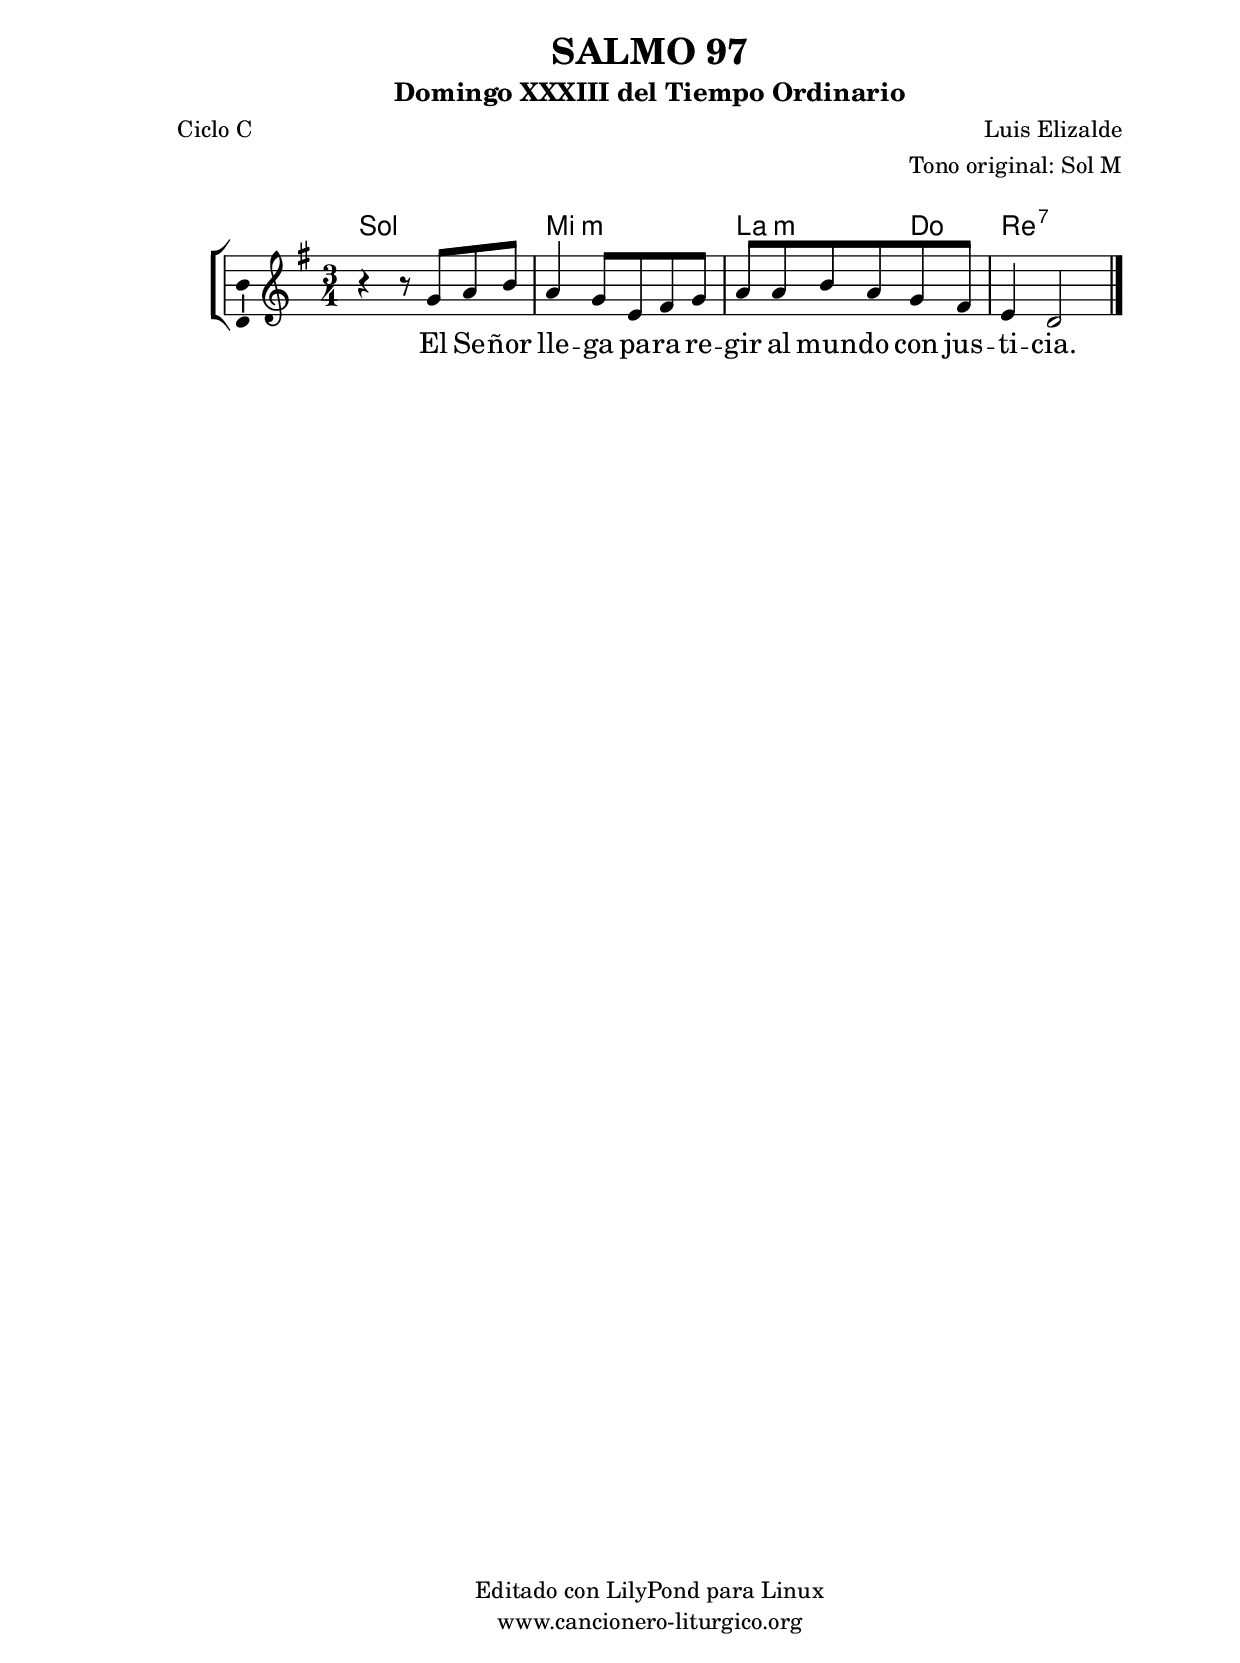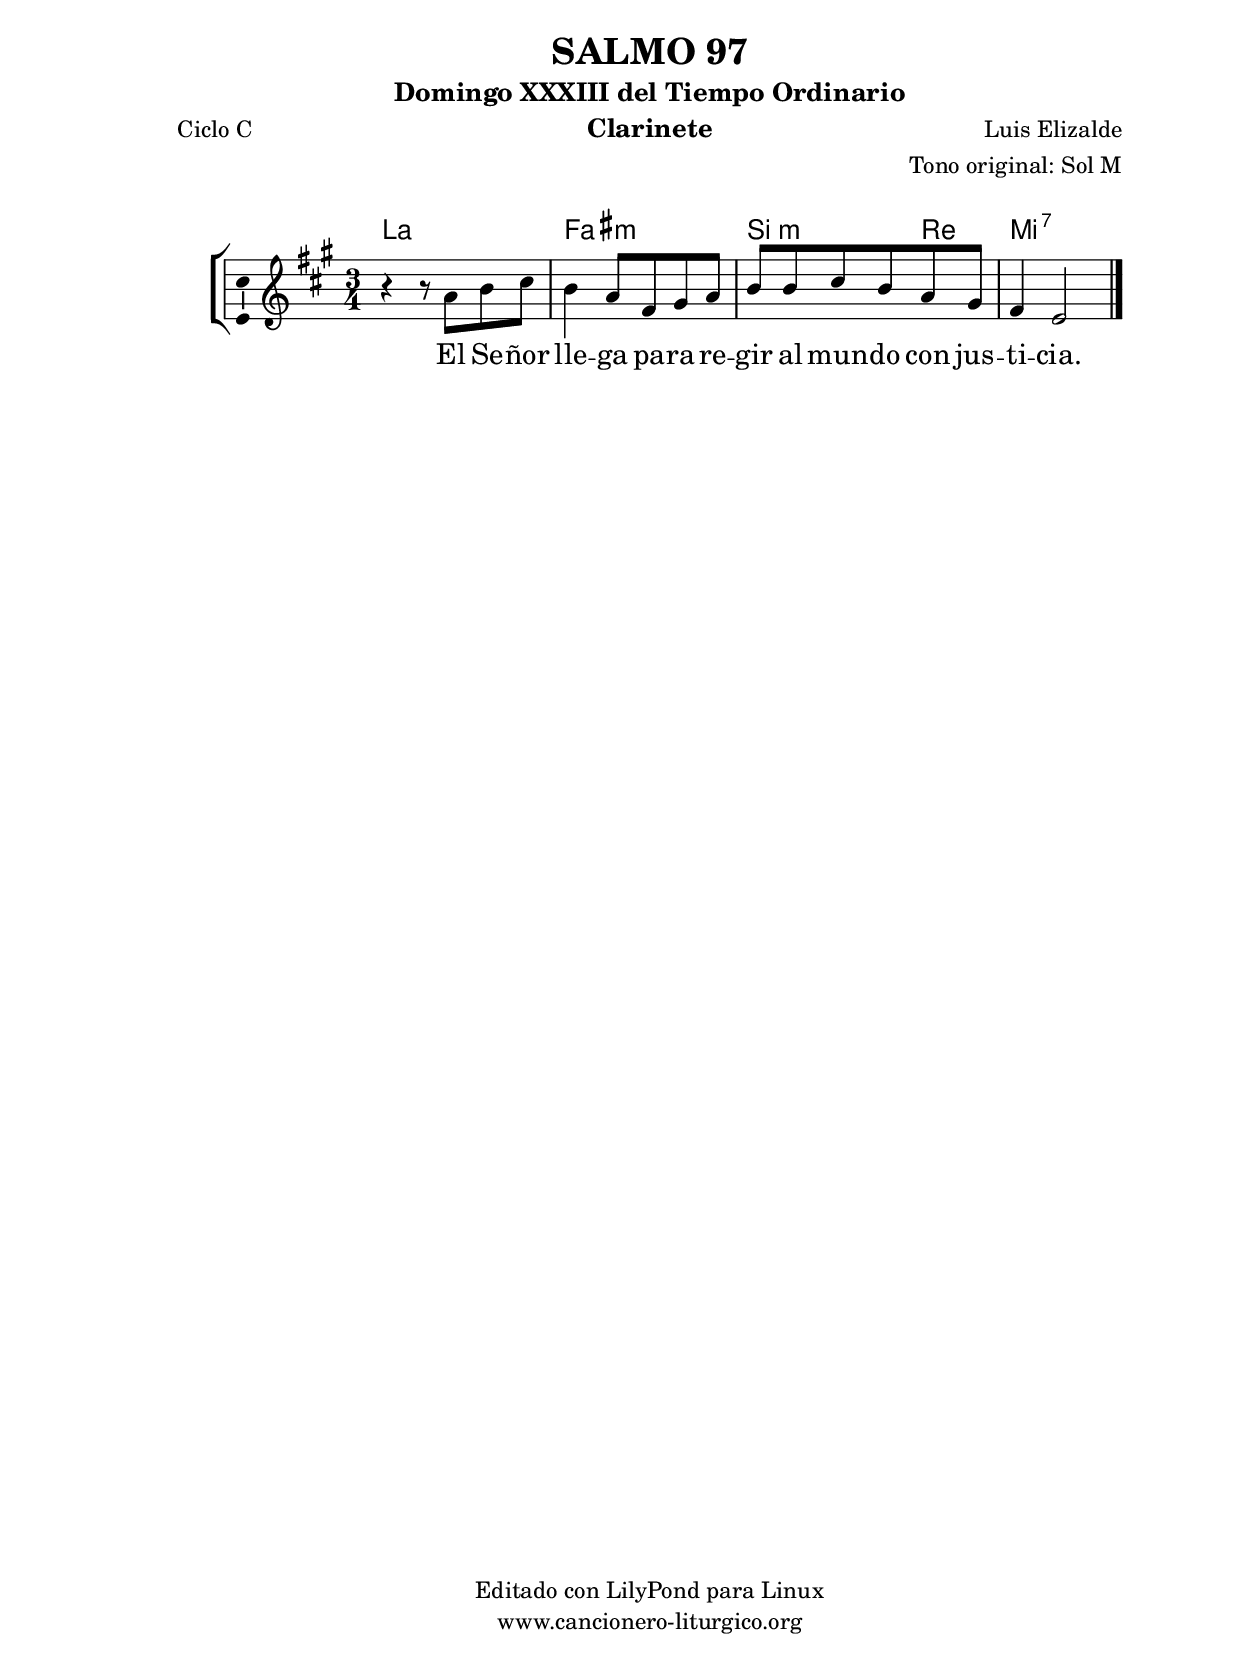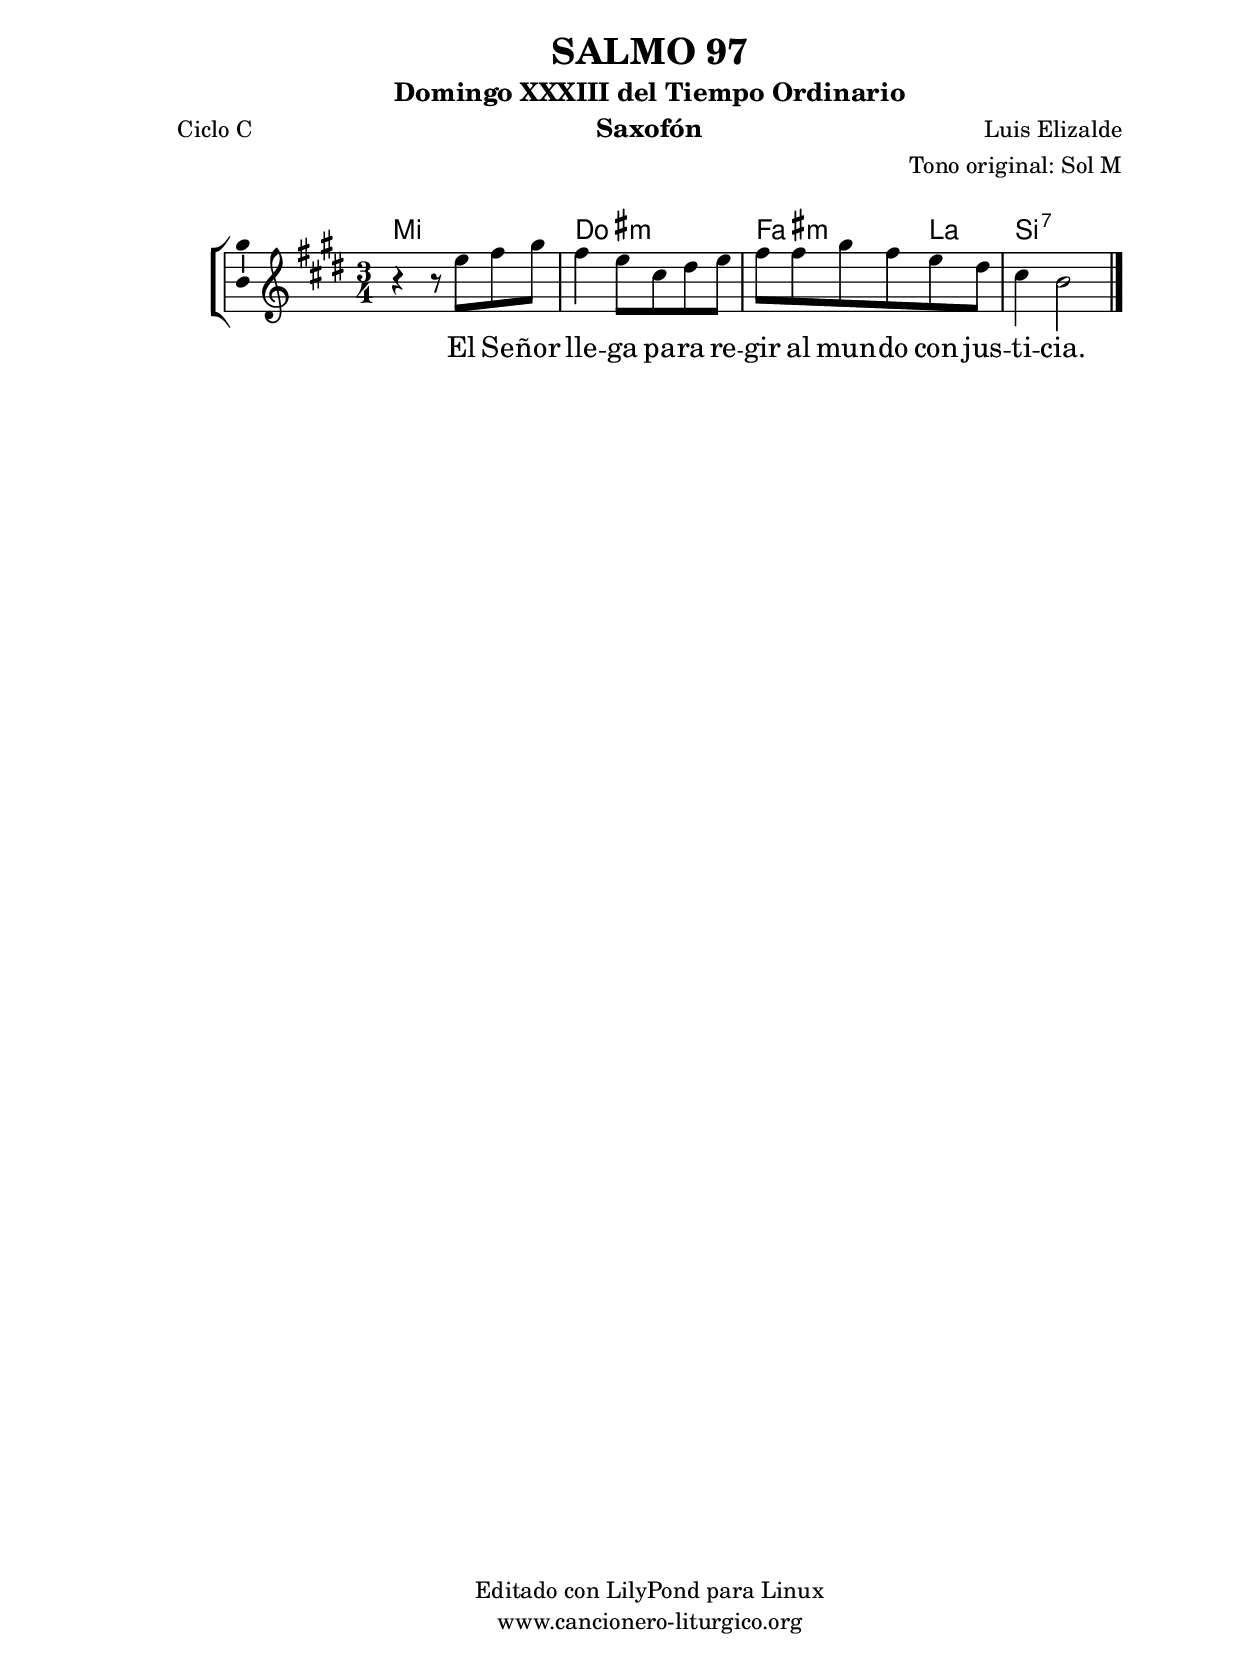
%
%para convertir .midi en .wav:
%timidity filename.midi -Ow -o finename.wav
%
%
%Para convertir de .wav a .mp3:
%lame -h -m j filename.wav
%
%
%para escuchar el midi:
%timidity nombrefichero.midi
%


%versión de lilypond para la que se ha escrito esta partitura:
\version "2.16.0"

	%Tamaño papel
	#(set-default-paper-size "a4")
	%Tamaño partitura
	#(set-global-staff-size 20)
	%No responde al pulsar sobre una nota
	#(ly:set-option 'point-and-click #f)

%parámetros del encabezamiento:
\header {
	title = "SALMO 97"
	subtitle = "Domingo XXXIII del Tiempo Ordinario"
	composer = "Luis Elizalde"
	poet = "Ciclo C"
	meter = ""
	arranger = "Tono original: Sol M"
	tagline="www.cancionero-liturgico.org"
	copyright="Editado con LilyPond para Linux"
	tiempo = "Ordinario"
	usos = "Salmo"
	letra = "El Señor llega para regir al mundo con justicia."
	}

%parámetros asociados al papel:
\paper  {
	oddHeaderMarkup = \markup {\fill-line { \on-the-fly #not-first-page \fromproperty #'header:title \on-the-fly #not-first-page \fromproperty #'header:composer }}
	evenHeaderMarkup = \markup {\fill-line { \fromproperty #'header:composer \fromproperty #'header:title }}
	#(set-paper-size "a4")
	print-page-number = ##f
	first-page-number = 1
	print-first-page-number = ##f
%	head-separation = 3.0 \cm
	top-margin = 2.0 \cm
	bottom-margin = 0.5\cm
%%%	bottom-margin = -1.0\cm
	left-margin = 3.0 \cm
	line-width = 16.0 \cm 
	indent = 8\mm
	interscoreline = 2.\mm
	between-system-space = 15\mm
%	para que las partituras no llenen la hoja:
	ragged-bottom = ##t
%	idem para la última hoja:
	ragged-last-bottom = ##f
%	para que las partituras llenen el ancho del papel:
	ragged-last = ##f
	after-title-space = 2.5 \cm
%page-count=1
%system-count=8

	%Flexible Vertical Spacing
%	markup-markup-spacing =
%	#'((basic-distance . 15) (minimum-distance . 15) (padding . 3))
	markup-system-spacing =
	#'((basic-distance . 15) (minimum-distance . 15) (padding . 3))
	system-system-spacing =
	#'((basic-distance . 15) (minimum-distance . 15) (padding . 3))
	score-system-spacing =
	#'((basic-distance . 15) (minimum-distance . 15) (padding . 5))
%	top-system-spacing = % header
%	#'((basic-distance . 8) (minimum-distance . 0) (padding . 3))
%	top-markup-spacing =
%	#'((basic-distance . 20) (minimum-distance . 20) (padding . 3))
	last-bottom-spacing = % footer
	#'((basic-distance . 5) (minimum-distance . 5) (padding . 3))
%	score-markup-spacing =
%	#'((basic-distance . 16) (minimum-distance . 13) (padding . 3))

	}


%parámetros que afectan a toda la partitura:
global =  {
	%clave de sol (G):
	\clef G
	%armadura:
%	\transpose aes g
	\key g \major
	\tempo 4=100
	\set Score.tempoHideNote = ##t
	}


acordes = {
	\italianChords
	\chordmode {
%	\transpose aes g
{

g2. e:m a2:m c4 d2.:7

	}
	}
}

melodia = 
%	\transpose aes g
{
	\relative c''{

\time 3/4
r4 r8 g8 a b
a4 g8 e fis g
a8 a b a g fis
e4 d2

	\bar "|."
	}
	}


texto = \lyricmode {
El Se -- ñor lle -- ga pa -- ra re -- gir al mun -- do con jus -- ti -- cia.
	}


acordesStaff = \context ChordNames = acordesStaff <<
	\set chordChanges = ##t
	\acordes
	>>


vozStaff = \context Voice = vozStaff
\with {\consists "Ambitus_engraver"}
<<
%	\set Staff.instrumentName = ""
%	\set Staff.shortInstrumentName = ""
%	\set Staff.midiInstrument = #"clarinet"
%	\set Staff.midiInstrument = #"cello"
%	\set Staff.midiInstrument = #"flute"
	\set Staff.midiInstrument = #"electric guitar (jazz)"
%	\set Staff.midiInstrument = #"english horn"
%	\set Staff.midiInstrument = #"violin"
%	\set Staff.midiInstrument = #"glockenspiel"
	\set Staff.midiMinimumVolume = #0.7
	\set Staff.midiMaximumVolume = #0.9
	\global
	\melodia
	>>


textoStaff = \context Lyrics = textoStaff <<
	\lyricsto vozStaff \texto
	>>

\book {
	\score {
		\context ChoirStaff {
			\override StaffGroup.SystemStartBracket #'collapse-height = #1
			\override Score.SystemStartBar #'collapse-height = #1
			<<
			\acordesStaff
			\vozStaff
			\textoStaff
			>>
			}
		\layout {
	    		\context {
				\Lyrics
				\override LyricText #'font-size = #2
				}
	   		 \context {
				\Score
				%fontSize = #3
				\override StaffSymbol #'staff-space = #(magstep +3)
				%\override Beam #'thickness = #0.55
				%\override SpacingSpanner #'spacing-increment = #1.0
				%\override Slur #'height-limit = #1.5
				}
			}
		}
	\score {
		\unfoldRepeats
		\context ChoirStaff {
			<<
			\acordesStaff
			\vozStaff
			>>
			}
		\midi {
	  		\context {
	  			\Score
				tempoWholesPerMinute = #(ly:make-moment 70 4)
				}
			}
		}
	}

%Partitura para clarinete
#(define output-suffix "C")
\book {
	\header{
		instrument = "Clarinete"
		}
	\score {
		\context ChoirStaff {
			\override StaffGroup.SystemStartBracket #'collapse-height = #1
			\override Score.SystemStartBar #'collapse-height = #1
\transpose c d
			<<
			\acordesStaff
			\vozStaff
			\textoStaff
			>>
			}
		\layout {
	    		\context {
				\Lyrics
				\override LyricText #'font-size = #2
				}
	   		 \context {
				\Score
				%fontSize = #3
				\override StaffSymbol #'staff-space = #(magstep +3)
				%\override Beam #'thickness = #0.55
				%\override SpacingSpanner #'spacing-increment = #1.0
				%\override Slur #'height-limit = #1.5
				}
			}
		}
	}

%Partitura para saxofón
#(define output-suffix "S")
\book {
	\header{
		instrument = "Saxofón"
		}
	\score {
		\context ChoirStaff {
			\override StaffGroup.SystemStartBracket #'collapse-height = #1
			\override Score.SystemStartBar #'collapse-height = #1
\transpose c a
			<<
			\acordesStaff
			\vozStaff
			\textoStaff
			>>
			}
		\layout {
	    		\context {
				\Lyrics
				\override LyricText #'font-size = #2
				}
	   		 \context {
				\Score
				%fontSize = #3
				\override StaffSymbol #'staff-space = #(magstep +3)
				%\override Beam #'thickness = #0.55
				%\override SpacingSpanner #'spacing-increment = #1.0
				%\override Slur #'height-limit = #1.5
				}
			}
		}
	}

